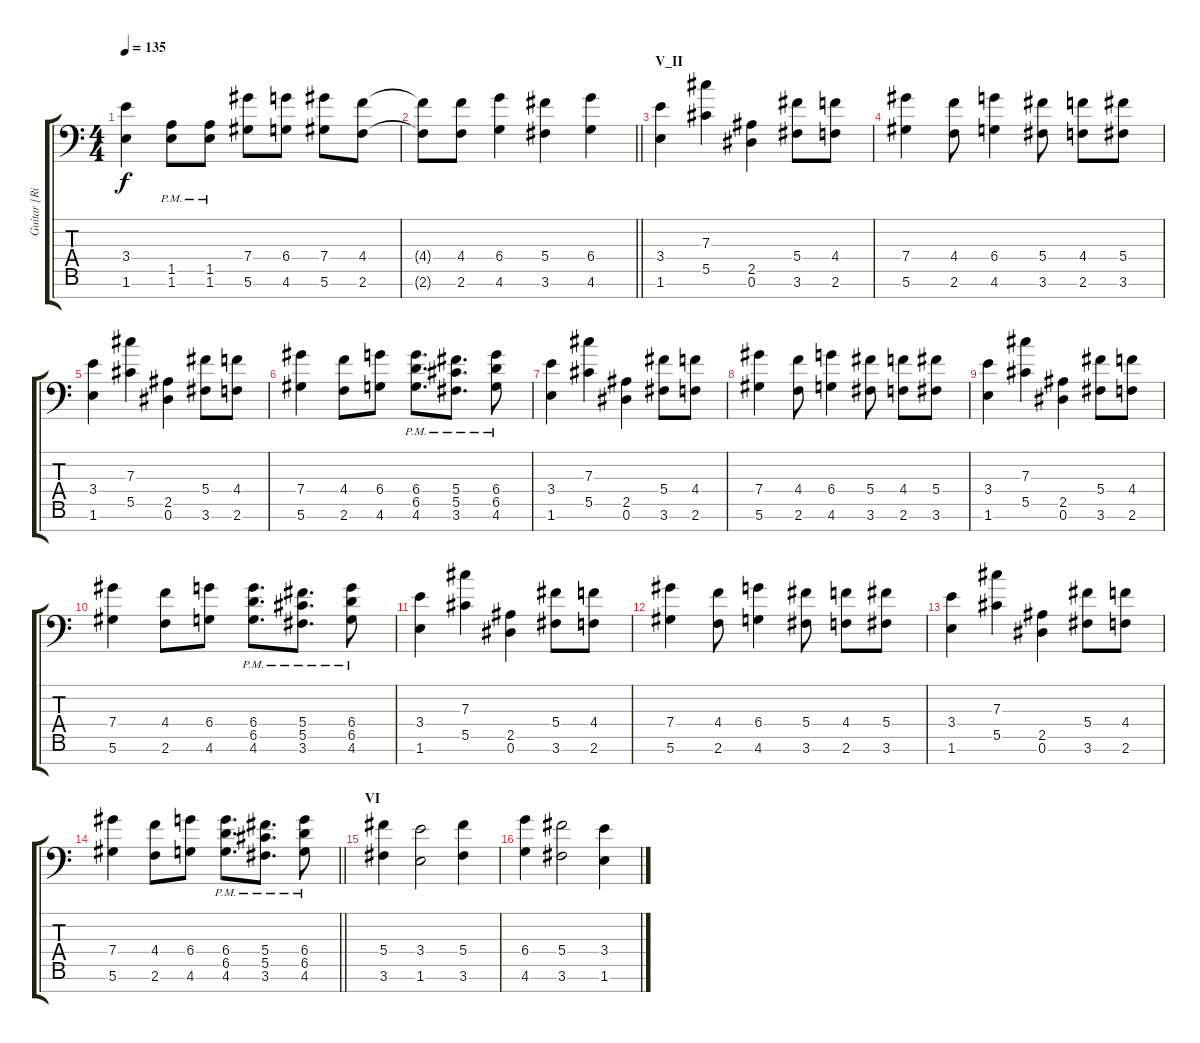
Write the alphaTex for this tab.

\track ("Guitar [Right]" "Guitar [Ri") {instrument distortionguitar}
\staff {score tabs}
\tuning (Eb4 Bb3 Gb3 Db3 Ab2 Eb2 Bb1) {hide}
\ts (4 4)
\tempo 135
\clef f4
\ks c
(3.4 1.6).4{dy f} (1.5{pm} 1.6{pm}).8 (1.5{pm} 1.6{pm}).8 (7.4 5.6).8 (6.4 4.6).8 (7.4 5.6).8 (4.4 2.6).8 |
\barLineRight lightlight
(4.4{t} 2.6{t}).8 (4.4 2.6).8 (6.4 4.6).4 (5.4 3.6).4 (6.4 4.6).4 |
\section ("" "V_II")
(3.4 1.6).4 (7.3 5.5).4 (2.5 0.6).4 (5.4 3.6).8 (4.4 2.6).8 |
(7.4 5.6).4 (4.4 2.6).8 (6.4 4.6).4 (5.4 3.6).8 (4.4 2.6).8 (5.4 3.6).8 |
(3.4 1.6).4 (7.3 5.5).4 (2.5 0.6).4 (5.4 3.6).8 (4.4 2.6).8 |
(7.4 5.6).4 (4.4 2.6).8 (6.4 4.6).8 (6.4{pm} 6.5{pm} 4.6{pm}).8{d} (5.4{pm} 5.5{pm} 3.6{pm}).8{d} (6.4{pm} 6.5{pm} 4.6{pm}).8 |
(3.4 1.6).4 (7.3 5.5).4 (2.5 0.6).4 (5.4 3.6).8 (4.4 2.6).8 |
(7.4 5.6).4 (4.4 2.6).8 (6.4 4.6).4 (5.4 3.6).8 (4.4 2.6).8 (5.4 3.6).8 |
(3.4 1.6).4 (7.3 5.5).4 (2.5 0.6).4 (5.4 3.6).8 (4.4 2.6).8 |
(7.4 5.6).4 (4.4 2.6).8 (6.4 4.6).8 (6.4{pm} 6.5{pm} 4.6{pm}).8{d} (5.4{pm} 5.5{pm} 3.6{pm}).8{d} (6.4{pm} 6.5{pm} 4.6{pm}).8 |
(3.4 1.6).4 (7.3 5.5).4 (2.5 0.6).4 (5.4 3.6).8 (4.4 2.6).8 |
(7.4 5.6).4 (4.4 2.6).8 (6.4 4.6).4 (5.4 3.6).8 (4.4 2.6).8 (5.4 3.6).8 |
(3.4 1.6).4 (7.3 5.5).4 (2.5 0.6).4 (5.4 3.6).8 (4.4 2.6).8 |
\barLineRight lightlight
(7.4 5.6).4 (4.4 2.6).8 (6.4 4.6).8 (6.4{pm} 6.5{pm} 4.6{pm}).8{d} (5.4{pm} 5.5{pm} 3.6{pm}).8{d} (6.4{pm} 6.5{pm} 4.6{pm}).8 |
\section ("" "VI")
(5.4 3.6).4 (3.4 1.6).2 (5.4 3.6).4 |
(6.4 4.6).4 (5.4 3.6).2 (3.4 1.6).4
